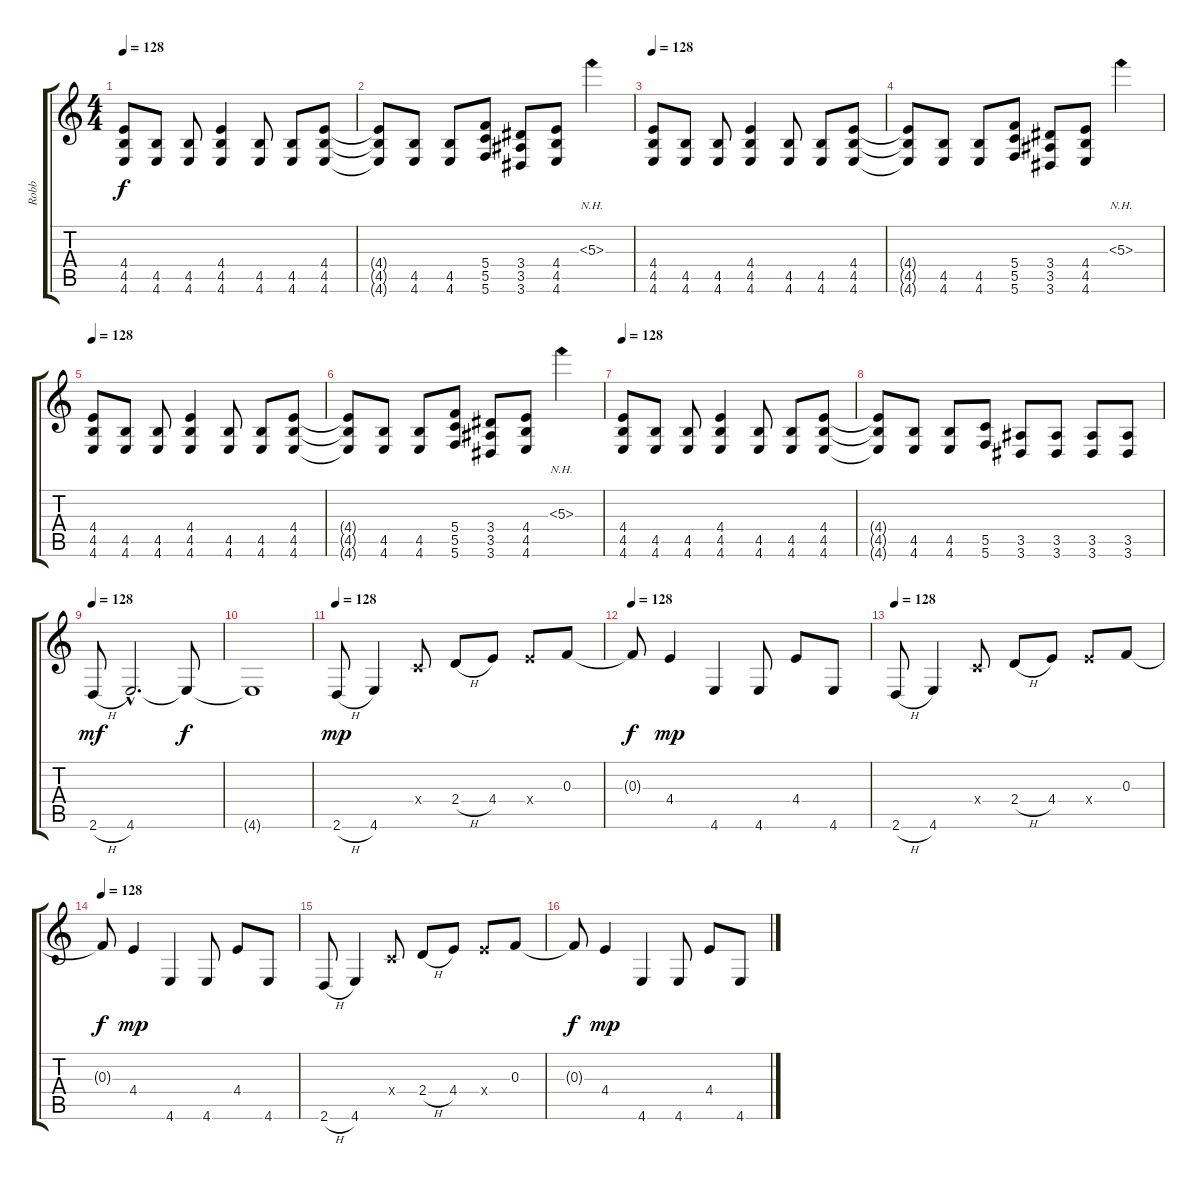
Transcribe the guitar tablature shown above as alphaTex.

\track ("Robb" "Robb") {instrument distortionguitar}
\staff {score tabs}
\tuning (D4 A3 F3 C3 G2 C2) {hide}
\ts (4 4)
\tempo 128
\clef g2
\ks c
(4.4 4.5 4.6).8{dy f} (4.5 4.6).8 (4.5 4.6).8 (4.4 4.5 4.6).4 (4.5 4.6).8 (4.5 4.6).8 (4.4 4.5 4.6).8 |
(4.4{t} 4.5{t} 4.6{t}).8 (4.5 4.6).8 (4.5 4.6).8 (5.4 5.5 5.6).8 (3.4 3.5 3.6).8 (4.4 4.5 4.6).8 5.3{nh}.4 |
\tempo 128
(4.4 4.5 4.6).8 (4.5 4.6).8 (4.5 4.6).8 (4.4 4.5 4.6).4 (4.5 4.6).8 (4.5 4.6).8 (4.4 4.5 4.6).8 |
(4.4{t} 4.5{t} 4.6{t}).8 (4.5 4.6).8 (4.5 4.6).8 (5.4 5.5 5.6).8 (3.4 3.5 3.6).8 (4.4 4.5 4.6).8 5.3{nh}.4 |
\tempo 128
(4.4 4.5 4.6).8 (4.5 4.6).8 (4.5 4.6).8 (4.4 4.5 4.6).4 (4.5 4.6).8 (4.5 4.6).8 (4.4 4.5 4.6).8 |
(4.4{t} 4.5{t} 4.6{t}).8 (4.5 4.6).8 (4.5 4.6).8 (5.4 5.5 5.6).8 (3.4 3.5 3.6).8 (4.4 4.5 4.6).8 5.3{nh}.4 |
\tempo 128
(4.4 4.5 4.6).8 (4.5 4.6).8 (4.5 4.6).8 (4.4 4.5 4.6).4 (4.5 4.6).8 (4.5 4.6).8 (4.4 4.5 4.6).8 |
(4.4{t} 4.5{t} 4.6{t}).8 (4.5 4.6).8 (4.5 4.6).8 (5.5 5.6).8 (3.5 3.6).8 (3.5 3.6).8 (3.5 3.6).8 (3.5 3.6).8 |
\tempo 128
2.6{h}.8{dy mf} 4.6{hac}.2{d} 4.6{t}.8{dy f} |
4.6{t}.1 |
\tempo 128
2.6{h}.8{dy mp} 4.6.4 0.4{x}.8 2.4{h}.8 4.4.8 4.4{x}.8 0.3.8 |
\tempo 128
0.3{t}.8{dy f} 4.4.4{dy mp} 4.6.4 4.6.8 4.4.8 4.6.8 |
\tempo 128
2.6{h}.8 4.6.4 0.4{x}.8 2.4{h}.8 4.4.8 4.4{x}.8 0.3.8 |
\tempo 128
0.3{t}.8{dy f} 4.4.4{dy mp} 4.6.4 4.6.8 4.4.8 4.6.8 |
2.6{h}.8 4.6.4 0.4{x}.8 2.4{h}.8 4.4.8 4.4{x}.8 0.3.8 |
0.3{t}.8{dy f} 4.4.4{dy mp} 4.6.4 4.6.8 4.4.8 4.6.8
